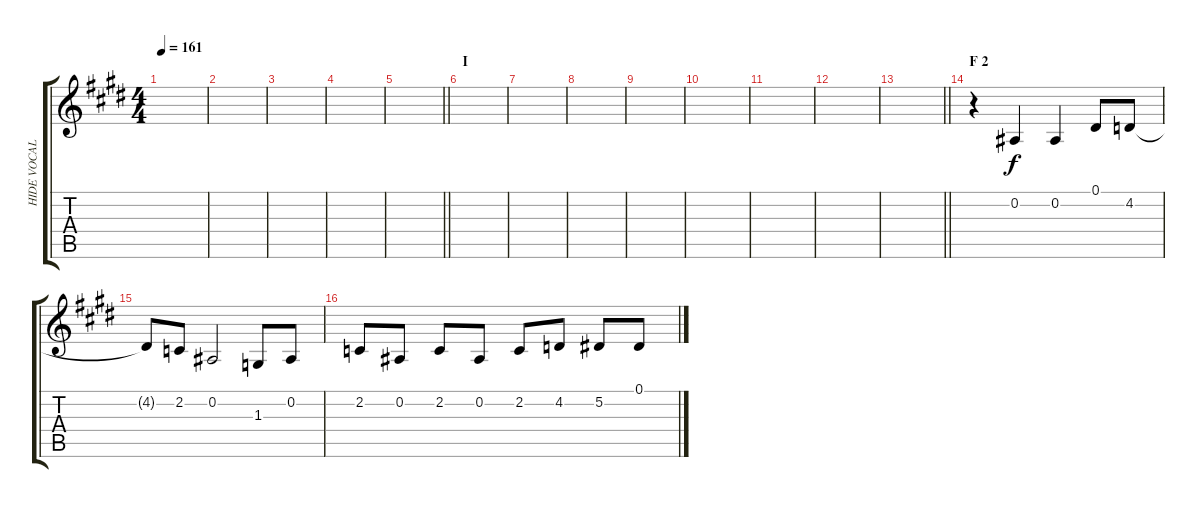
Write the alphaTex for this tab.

\track ("HIDE VOCAL" "HIDE VOCAL") {instrument oboe}
\staff {score tabs}
\tuning (Eb4 Bb3 Gb3 Db3 Ab2 Eb2) {hide}
\ts (4 4)
\tempo 161
\clef g2
\ks e
|
|
|
|
\barLineRight lightlight
|
\section ("" "I")
|
|
|
|
|
|
|
\barLineRight lightlight
|
\section ("" "F 2")
r.4 0.2.4 0.2.4 0.1.8 4.2.8 |
4.2{t}.8 2.2.8 0.2.2 1.3.8 0.2.8 |
2.2.8 0.2.8 2.2.8 0.2.8 2.2.8 4.2.8 5.2.8 0.1.8
